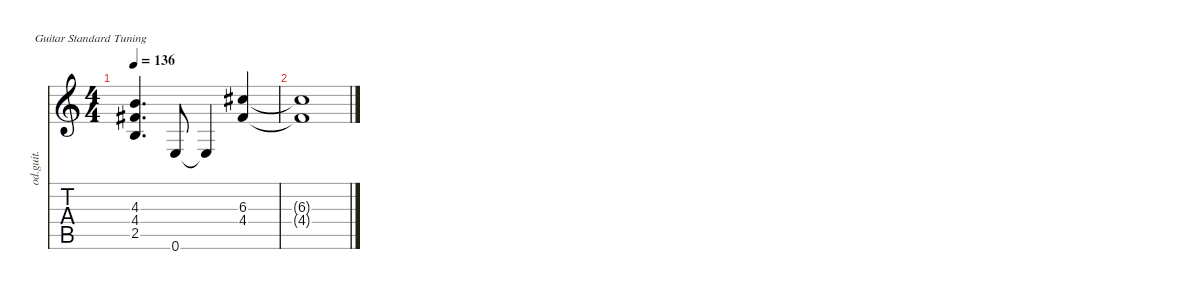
\defaultSystemsLayout 4
\hideDynamics
\bracketExtendMode nobrackets
\otherSystemsTrackNameOrientation horizontal
\track ("Guitar 2" "od.guit.") {instrument overdrivenguitar}
\staff {score tabs}
\tuning (E4 B3 G3 D3 A2 E2)
\ts (4 4)
\tempo 136
\clef g2
\ks c
(4.3 4.4{acc #} 2.5).4{d dy f} 0.6.8 0.6{t}.4 (6.3{acc #} 4.4{acc #}).4 |
(6.3{t acc #} 4.4{t acc #}).1
